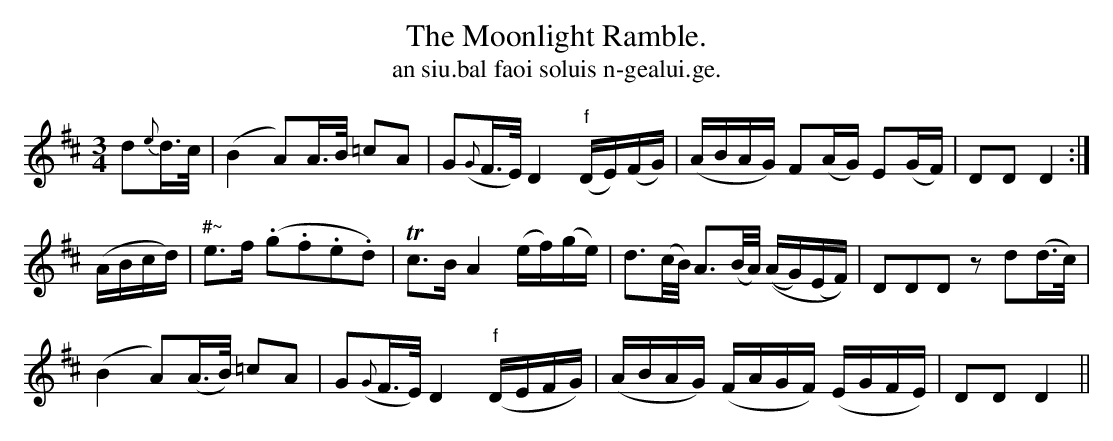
X:1
T: Moonlight Ramble., The
T: an siu.bal faoi soluis n-gealui.ge.
M: 3/4
L: 1/16
K: D
d2{e}d>c|(B4 A2)A>B =c2A2|G2({G}F>E) D4 "f"(DE)(FG)|(ABAG) ">"F2(AG) ">"E2(GF)|D2D2 D4:|
(ABcd)|"#~"e3f (.g2.f2.e2.d2)|Tc3B A4 (ef)(ge)|">"d3(c/B/) A3(B/A/) ((AG)(EF))|D2D2D2 z2 d2(d>c)|
(B4 A2)(A>B) =c2A2|G2({G}F>E) D4 ("f"DEFG)|(ABAG) (FAGF) (EGFE)|D2D2 D4||
